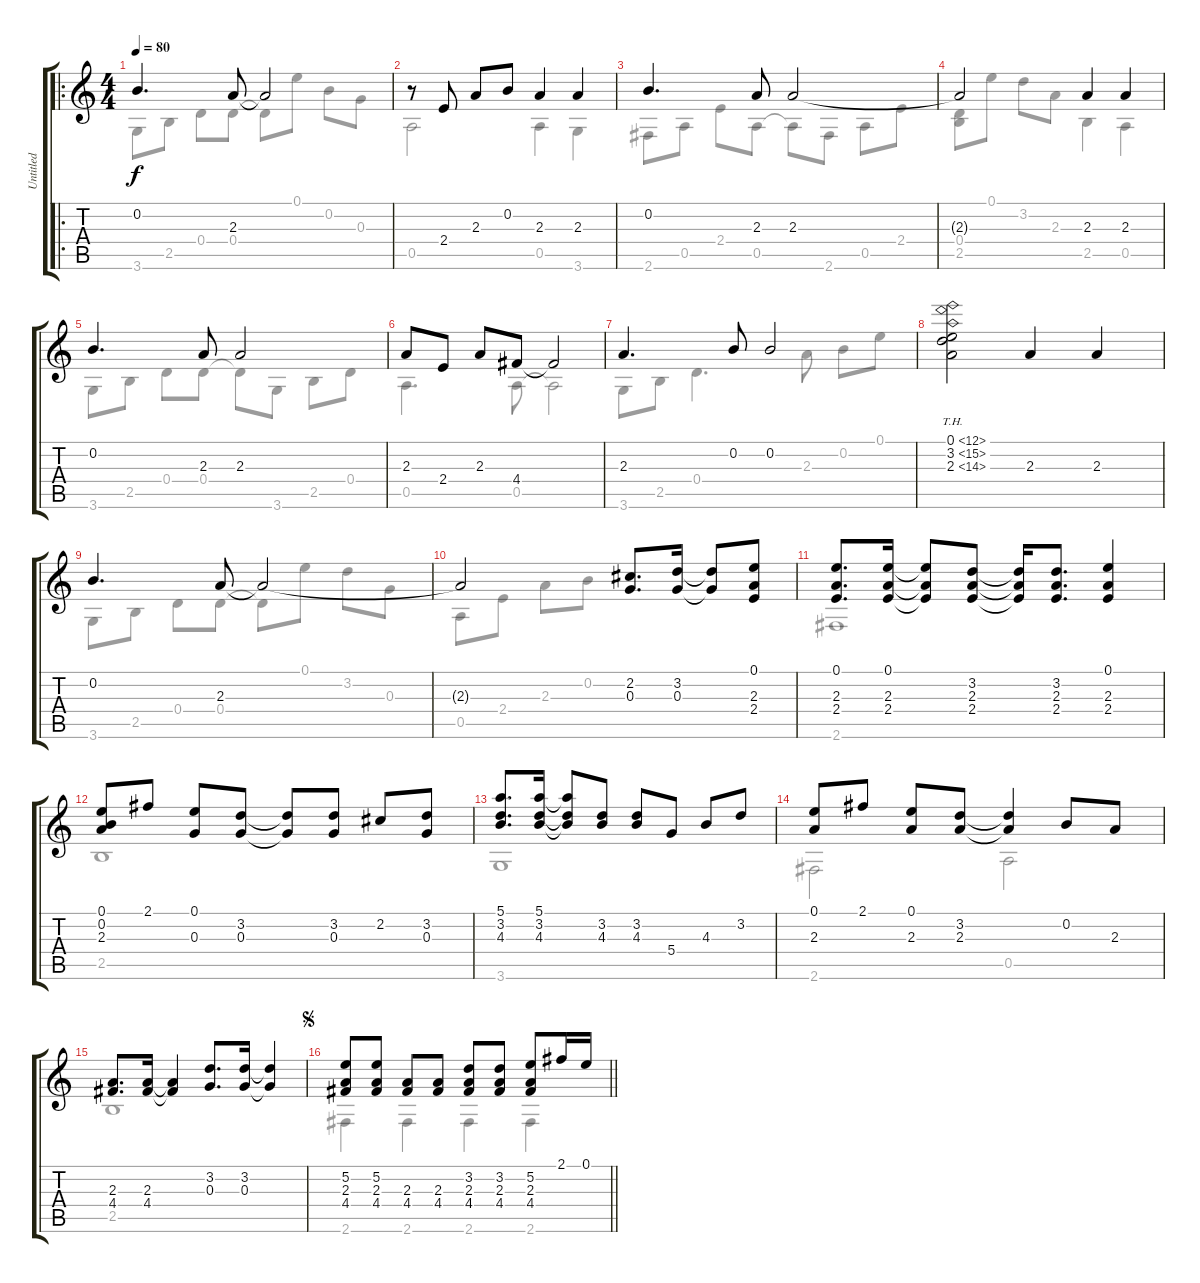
\track ("Untitled" "Untitled") {instrument acousticguitarnylon}
\staff {score tabs}
\tuning (E4 B3 G3 D3 A2 E2) {hide}
\voice
\ro
\ts (4 4)
\section ("" " ")
\tempo 80
\clef g2
\ks c
0.2.4{d dy f} 2.3.8 2.3{t}.2 |
r.8 2.4.8 2.3.8 0.2.8 2.3.4 2.3.4 |
0.2.4{d} 2.3.8 2.3.2 |
2.3{t}.2 2.3.4 2.3.4 |
0.2.4{d} 2.3.8 2.3.2 |
2.3.8 2.4.8 2.3.8 4.4.8 4.4{t}.2 |
2.3.4{d} 0.2.8 0.2.2 |
(0.1{th 12} 3.2{th 12} 2.3{th 12}).2 2.3.4 2.3.4 |
0.2.4{d} 2.3.8 2.3{t}.2 |
2.3{t}.2 (2.2 0.3).8{d} (3.2 0.3).16 (3.2{t} 0.3{t}).8 (0.1 2.3 2.4).8 |
(0.1 2.3 2.4).8{d} (0.1 2.3 2.4).16 (0.1{t} 2.3{t} 2.4{t}).8 (3.2 2.3 2.4).8 (3.2{t} 2.3{t} 2.4{t}).16 (3.2 2.3 2.4).8{d} (0.1 2.3 2.4).4 |
(0.1 0.2 2.3).8 2.1.8 (0.1 0.3).8 (3.2 0.3).8 (3.2{t} 0.3{t}).8 (3.2 0.3).8 2.2.8 (3.2 0.3).8 |
(5.1 3.2 4.3).8{d} (5.1 3.2 4.3).16 (5.1{t} 3.2{t} 4.3{t}).8 (3.2 4.3).8 (3.2 4.3).8 5.4.8 4.3.8 3.2.8 |
(0.1 2.3).8 2.1.8 (0.1 2.3).8 (3.2 2.3).8 (3.2{t} 2.3{t}).4 0.2.8 2.3.8 |
(2.3 4.4).8{d} (2.3 4.4).16 (2.3{t} 4.4{t}).4 (3.2 0.3).8{d} (3.2 0.3).16 (3.2{t} 0.3{t}).4 |
\jump segno
\barLineRight lightlight
(5.2 2.3 4.4).8 (5.2 2.3 4.4).8 (2.3 4.4).8 (2.3 4.4).8 (3.2 2.3 4.4).8 (3.2 2.3 4.4).8 (5.2 2.3 4.4).8 2.1.16 0.1.16
\voice
\clef g2
\ottava regular
\simile none
\ks c
3.6.8{dy f} 2.5.8 0.4.8 0.4.8 0.4{t}.8 0.1.8 0.2.8 0.3.8 |
0.5.2 0.5.4 3.6.4 |
2.6.8 0.5.8 2.4.8 0.5.8 0.5{t}.8 2.6.8 0.5.8 2.4.8 |
(0.4 2.5).8 0.1.8 3.2.8 2.3.8 2.5.4 0.5.4 |
3.6.8 2.5.8 0.4.8 0.4.8 0.4{t}.8 3.6.8 2.5.8 0.4.8 |
0.5.4{d} 0.5.8 0.5{t}.2 |
3.6.8 2.5.8 0.4.4{d} 2.3.8 0.2.8 0.1.8 |
|
3.6.8 2.5.8 0.4.8 0.4.8 0.4{t}.8 0.1.8 3.2.8 0.3.8 |
0.5.8 2.4.8 2.3.8 0.2.8 |
2.6.1 |
2.5.1 |
3.6.1 |
2.6.2 0.5.2 |
2.5.1 |
\barLineRight lightlight
2.6.4 2.6.4 2.6.4 2.6.4
